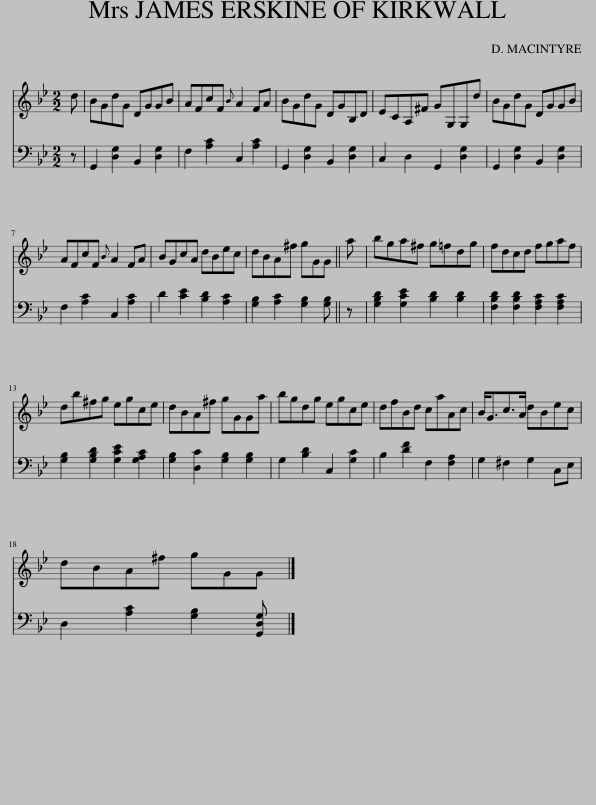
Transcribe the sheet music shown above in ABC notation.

X:1
%%score 1 2
L:1/8
M:2/2
I:linebreak $
K:Gmin
V:1 treble
V:2 bass
V:1
 d | BGdG DGGB | AFcF{B} A2 FA | BGdG DGB,D | ECA,^F GG,G,d | %5
 BGdG DGGB |$ AFcF{B} A2 FA | BGcA dBec | dBA^f gGG || a | %10
 bga^f g=fdg | fdcd fgaf |$ db^fg egce | dBA^f gGGa | bgdg egce | %15
 dfBd caAc | B<Gc>A dBec |$ dBA^f gGG |] %18
V:2
 z | G,,2 [D,G,]2 B,,2 [D,G,]2 | F,2 [A,C]2 C,2 [A,C]2 | G,,2 [D,G,]2 B,,2 [D,G,]2 | C,2 D,2 G,,2 [D,G,]2 | %5
 G,,2 [D,G,]2 B,,2 [D,G,]2 |$ F,2 [A,C]2 C,2 [A,C]2 | D2 [CE]2 [B,D]2 [A,C]2 | [G,B,]2 [A,C]2 [G,B,]2 [G,B,] || z | %10
 [G,B,D]2 [G,CE]2 [B,D]2 [B,D]2 | [F,B,D]2 [F,B,D]2 [F,A,C]2 [F,A,C]2 |$ [G,B,]2 [G,B,D]2 [G,CE]2 [G,A,C]2 | [G,B,]2 [D,C]2 [G,B,]2 [G,B,]2 | G,2 [B,D]2 C,2 [G,C]2 | %15
 B,2 [DF]2 F,2 [F,A,]2 | G,2 ^F,2 G,2 C,E, |$ D,2 [A,C]2 [G,B,]2 [G,,D,G,] |] %18
